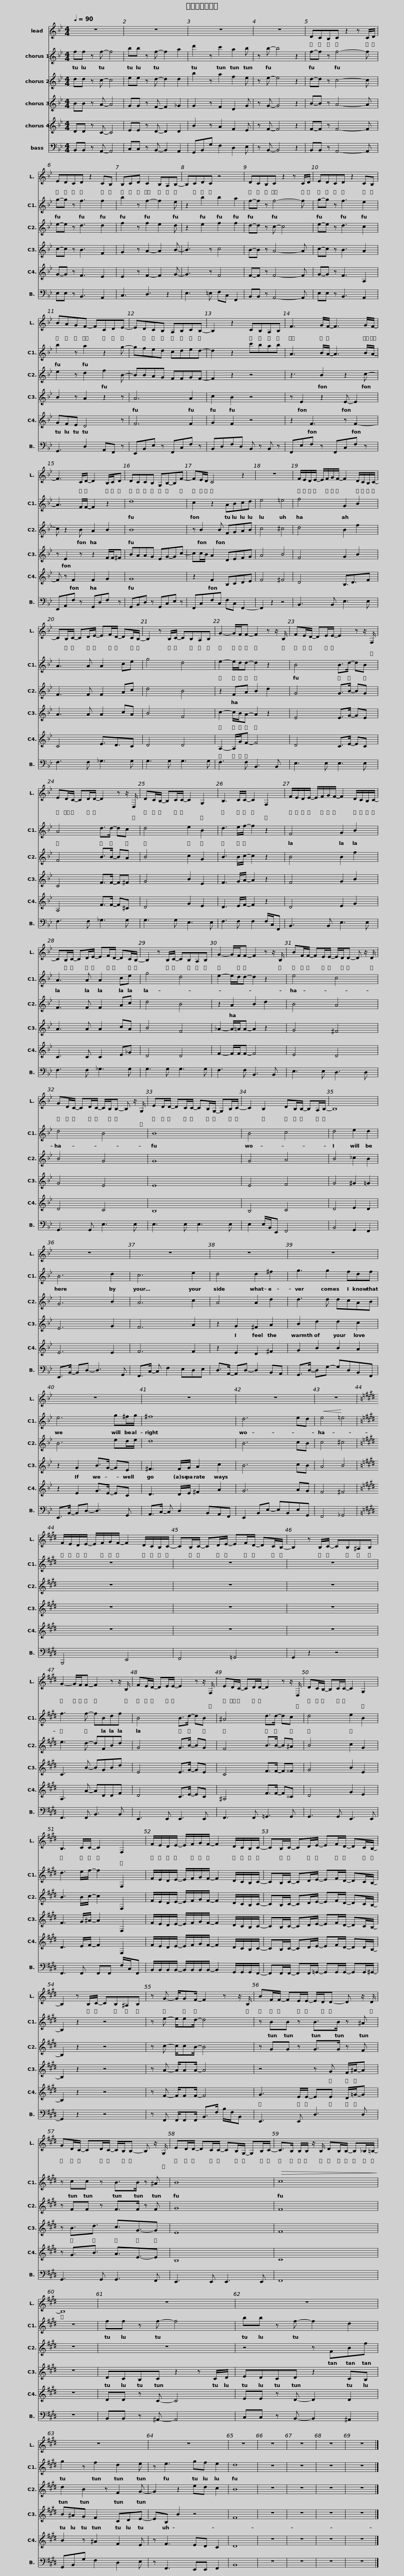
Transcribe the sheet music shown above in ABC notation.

X:1
%%score 1 2 3 4 5 6
L:1/8
Q:1/4=90
M:4/4
I:linebreak $
K:Bb
V:1 treble
V:2 treble
V:3 treble
V:4 treble
V:5 treble
V:6 bass
V:1
 z8 | z8 | z8 | z8 | DCB,C z2 z C/D/ |$ %5
 EDCD z2 CB, | B,CD C2 B,A,B,- | B,CDC z4 | DCB,C z2 z C/D/ | EDCD z2 CB, |$ %10
 BAGF- FCDE- | EDCB, A,B,CB,- | B,2 z2 CB,A,B, | F3 G/F/- F3 G/F/- |$ F3 C/D/- D2 B,/C/D | %15
 DCCB, G,B,-B,F- | FE/D/ C4 z2 | z8 |$ F/E/D/E/- E/F/G/F/- F2 D/C/B,/C/- | CB,/C/- CD/E/- EF/D/- DC/B,/- | %20
 B,2 z B,/C/- CB,A,B, |$ G2- G/F/F- F2 z z/ B,/ | FE/D/- DE/E/- E2 z z/ F,/ | ED/C/- CD/D/- D2 z z/ D,/ |$ DC/B,/- B,C/C/- C2 G,2 | %25
 B,3 C/C/- C2 F,2 | F/E/D/E/- E/F/G/F/- F2 D/C/B,/C/- |$ CB,/C/- CD/E/- EF/D/- DC/B,/- | B,2 z B,/C/- CB,A,B, | G2- G/F/F- F2 z z/ B,/ |$ %30
 BF/F/- FE/E/- E/D/D- D z/ D/ | GD/C/- CD/C/- C/B,/B,- B, z/ G,/ | ED/D/- DC/C/- CB,/G,/- G,B,/C/- |$ C2 B,2 DB,/B,/- B,A,/B,/- | B,8 | %35
 z8 | z8 |$ z8 | z8 | z8 |$ %40
 z8 | z8 | z8 |[K:E] F/E/D/E/- E/F/G/F/- F2 D/C/B,/C/- |$ CB,/C/- CD/E/- EF/D/- DC/B,/- | %45
 B,2 z B,/C/- CB,^A,B, | G2- G/F/F- F2 z z/ B,/ |$ FE/D/- DE/E/- E2 z z/ F,/ | ED/C/- CD/D/- D2 z z/ D,/ | DC/B,/- B,C/C/- C2 G,2 |$ %50
 B,3 C/C/- C2 F,2 | F/E/D/E/- E/F/G/F/- F2 D/C/B,/C/- | CB,/C/- CD/E/- EF/D/- DC/B,/- |$ B,2 z B,/C/- CB,^A,B, | z G- G/GF/- F2 z z/ B,/ | %55
 BF/F/- FE/E/- E/D/D- D z/ D/ |$ GD/C/- CD/C/- C/B,/B,- B, z/ G,/ | ED/D/- DC/C/- CB,/G,/- G,B,/C/- |$ C>B, B,/B,/ z/ B,/ DB,/B,/- B,_B,/=B,/- | B,8 | %60
 z8 | z8 |$ z8 | z8 | z8 | %65
 z8 | z8 | z8 | z8 |] %69
V:2
 ff z f- f4 | bb z f- f2 a2 | d'2 z c'2 a2 b | z b- b4 z2 | f-f z f4- f |$ %5
 g-g z f3 f2 | b2 z f2- f2 e | z2 b2 b2 a2 | f-f z f4- f | g-g z f3 e2 |$ %10
 b2 z a2 z2 g- | gfed cded- | d2 z2 c'bab | A3 B/A/- A3 B/A/- |$ A3 F/F/- F2 z2 | %15
 d8 | c2 z2 ABcd | e4 =e4 |$ f4 G2 B2 | A3 A A2 ce | %20
 g4 d4 |$ e2- e/d/d- d2 z2 | B4 B>d- dB | A4 d>d- dc |$ d4 e2 B2 | %25
 d3 e/f/- f2 z2 | F4 G2 B2 |$ A3 A A2 ce | g4 d4 | e2- e/d/d- d2 z2 |$ %30
 e4 c4 | d4 B4 | B8 |$ B4 c4 | d4 e2 d2 | %35
 B6 d2 | c6 e2 |$ d4 d2 ^f2 | g3 g2 fdf | e6 g^f/g/ |$ %40
 ^f8 | d6 ed |!<(! e4!<)! =e4 |[K:E] z8 |$ z8 | %45
 z8 | f3 f- fBdf |$ B4 B>d- dB | ^A4 d>d- dc | d4 e2 B2 |$ %50
 d3 e/f/- f2 F,2 | F/E/D/E/- E/F/G/F/- F2 D/C/B,/C/- | CB,/C/- CD/E/- EF/D/- DC/B,/- |$ B,2 z2 z4 | z e- e/ed/- d4 | %55
 z BB z B>B z ^A |$ z cc z B>B z ^A | B8 |$!>(! c8!>)! | z8 | %60
 ff z f- f4 | bb z f- f2 d2 |$ g2 z f2 d2 e | z e3 gf e2 | d8 | %65
 z8 | z8 | z8 | z8 |] %69
V:3
 dd z c- c4 | ee z d- d2 d2 | b2 z a2 f2 e | z e- e4 z2 | d-d z c4- c |$ %5
 e-e z d3 d2 | f2 z f2 e2 d | z2 e2 f2 f2 | d-d z c- c4 | e-e z d3 c2 |$ %10
 e2 z d2 f2 B- | BBAG FFGF- | F2 z2 z4 | z3 B2 z2 c- |$ c z2 B A2 B2 | %15
 B8 | z B2 B FGAB | c4 ^c4 |$ d4 B2 f2 | F3 F F2 Ac | %20
 d4 B4 |$ z2 FA B2 d2 | G4 G>B- BG | F4 B>B- BA |$ B4 c2 G2 | %25
 B3 B/c/- c2 z2 | B4 B2 f2 |$ F3 F F2 Ac | d4 B4 | z2 A2 B2 d2 |$ %30
 B4 A4 | B4 G4 | G8 |$ G4 A4 | B4 _c2 B2 | %35
 G6 B2 | A6 c2 |$ A4 A2 d2 | d3 d dcAB | B6 ed/e/ |$ %40
 d8 | B6 cB | c4 ^c4 |[K:E] z8 |$ z8 | %45
 z8 | e3 d- dFBd |$ G4 G>B- BG | F4 B>B- B^A | B4 c2 G2 |$ %50
 B3 B/c/- c2 F,2 | F/E/D/E/- E/F/G/F/- F2 D/C/B,/C/- | CB,/C/- CD/E/- EF/D/- DC/B,/- |$ B,2 z2 z4 | z c- c/cB/- B4 | %55
 z GG z G>G z F |$ z FF z F>F z F | G8 |$ F8 | z8 | %60
 z8 | z4 z FBf |$ d2 B2 z F2 G- | G2 z2 ed c2 | B8 | %65
 z8 | z8 | z8 | z8 |] %69
V:4
 BB z A- A4 | GG z F- F2 _G2 | G2 z F2 D2 G | z G- G4 z2 | B-B z A4- A |$ %5
 c-c z B3 F2 | G2 z A2- A2 B- | B3 z c4 | B-B z A4- A | c-c z B3 A2 |$ %10
 B2 z A2 z2 z | A6 A2 | c2 B2 z4 | z E2 z2 E- E2 |$ z E2 z z2 F/F/^F | %15
 BAAG EG-Gc- | cc/B/ A2 DEFG | A4 B4 |$ F4 G2 B2 | A3 A A2 cA | %20
 B4 F4 |$ c2- c/B/A- A2 z2 | E4 E>G- GE | C4 F>F- F^F |$ G4 B2 E2 | %25
 F3 G/A/- A2 z2 | F4 G2 B2 |$ A3 A A2 cA | B4 F4 | _A2- A/=A/A- A2 z2 |$ %30
 G4 ^F4 | G4 E4 | E8 |$ E4 F4 | G4 ^G2 =G2 | %35
 E6 G2 | F6 A2 |$ z2 G2 ^F2 A2 | B2 d2 d2 c2 | z2 G2 B>G- GE |$ %40
 ^F3 F/G/ A2 c2 | B6 cB | A4 B4 |[K:E] z8 |$ z8 | %45
 z8 | C3 B- BGBd |$ E4 E>G- GE | C4 F>F- F^^F | G4 B2 E2 |$ %50
 F3 G/^A/- A2 F,2 | F/E/D/E/- E/F/G/F/- F2 D/C/B,/C/- | CB,/C/- CD/E/- EF/D/- DC/B,/- |$ B,2 z2 z4 | z A- A/AA/- A4 | %55
 z4 z G F/^A/-A |$ z B3/2d3/2 c3/2G3/2-G | E8 |$ F8 | z8 | %60
 DCB,C z2 z C/D/ | EDCD z2 CB, |$ B^AG F2 CDE- | EB, B2 z4 | F8 | %65
 z8 | z8 | z8 | z8 |] %69
V:5
 DD z C- C4 | EE z D- D2 D2 | B2 z A2 F2 E | z F- F4 z2 | F-F z F4- F |$ %5
 G-G z F3 E2 | E2 z F2- F2 G- | G3 z F4 | F-F z F4- F | G-G z F3 A,2 |$ %10
 GFE D4 z | F6 F2 | G2 F2 z4 | z2 F3 z F2- |$ F z F2 F2 G2 | %15
 G8 | z2 F2 B,CDE | F4 ^F4 |$ D4 B,3/2D3/2F | C4 E3/2D3/2C | %20
 D4 D4 |$ A,2- A,/G/F- F4 | D4 C>E- EC | A,4 F>F- F^C |$ D4 G2 E2 | %25
 D3 E/F/- F2 z2 | D4 E2 G2 |$ C3 C C2 E_G | D4 D4 | F2- F/F/F- F4 |$ %30
 E4 D4 | D4 C4 | B,8 |$ B,4 C4 | D4 E2 D2 | %35
 E6 E2 | F6 F2 |$ z2 E2 D2 ^F2 | G2 B2 B2 A2 | z2 E2 G>E- EC |$ %40
 D3 D/E/ ^F2 A2 | G6 AG | F4 ^F4 |[K:E] z8 |$ z8 | %45
 z8 | A,3 A- ADDF |$ D4 C>E- EC | ^A,4 F>F- F^^C | D4 G2 E2 |$ %50
 D3 E/F/- F2 F,2 | F/E/D/E/- E/F/G/F/- F2 D/C/B,/C/- | CB,/C/- CD/E/- EF/D/- DD/B,/- |$ B,2 z2 z4 | z F- F/FF/- F4 | %55
 G3 E/E/- EE D/=G/-G |$ z G3/2B3/2 A3/2E3/2-E | B,8 |$ C8 | z8 | %60
 DD z C- C4 | EE z D- D2 D2 |$ B2 z ^A2 F2 E | z F3 ED C2 | D8 | %65
 z8 | z8 | z8 | z8 |] %69
V:6
 B,,B,, z A,,- A,,4 | C,C, z B,,- B,,2 A,,2 | G,,B,,G, F,2 D,2 E, | z B,,- B,,4 z2 | B,,B,, z A,,4- A,, |$ %5
 E,E, z B,,3 A,,2 | C,3 D,3 z2 | E,3 =E, F,C, F,,2 | B,,B,, z A,,4- A,, | E,E, z B,,3 A,,2 |$ %10
 G,,3 D,2 A,,F,, z | E,,B,,E, z F,,C,F, z | B,,D,F,D, B,, z B,, z | F,,E,F, z F,,C,F, z |$ E,,A,,F, z G,,D,F, z | %15
 G,,B,,D, z G,,C,E, z | F,,C,F,C, F,C, F,,2- | F,,2 z2 z4 |$ B,,3 B,, E,3 E, | F,3 F, _G,3 G, | %20
 G,3 G, G,3 G, |$ F,3 F, B,,3 B,, | E,3 E, E,3 E, | F,3 F, _G,3 G, |$ G,3 G, E,3 E, | %25
 F,3 F, F,2 F,/C,/F,, | B,,3 B,, E,3 E, |$ F,3 F, _G,3 G, | G,3 G, G,3 G, | F,3 F, B,,3 B,, |$ %30
 E,3 E, D,3 D, | G,,3 G,, E,3 E, | E,3 E, E,3 E, |$ E,2 E,/B,,/E,, F,,4 | B,,4 G,,2 F,,2 | %35
 E,,>B,,- B,,D,- D,3 G,, | F,,>C,- C, F,2 E,D,E, |$ D,>A,,- A,,D,- D,2 B,,A,, | G,,>D,- D,G,- G,D,B,,F,, | E,,>B,,- B,,D,- D,3 G,, |$ %40
 A,,>C,- C, D,2 B,,A,,F,, | E,,2 B,,E,- E,B,,E,G,, | F,,4 _G,,4 |[K:E] B,,,4 E,,4 |$ F,,4 =G,,4 | %45
 G,,2 z2 z4 | F,,3 F,, B,,3 B,, |$ E,,3 E,, E,,3 E,, | F,,3 F,, =G,,3 G,, | G,,3 G,, E,,3 E,, |$ %50
 F,,3 F,, F,,F,, F,/C,/F,, | B,,/B,,/B,,/B,,/- B,,/B,,/B,,/B,,/- B,,2 G,,/G,,/G,,/F,,/- | F,,F,,/F,,/- F,,F,,/=G,,/- G,,G,,/G,,/- G,,G,,/^G,,/- |$ G,,2 z2 z4 | z F,, F,,/F,,F,,/ B,,>F, B,/F,/B,, | %55
 E,,3 E,, D,3 D, |$ G,,3 G,, G,,3 F,, | E,,3 E,, E,,3 E,, |$ F,,8 | z8 | %60
 B,,B,, z ^A,,- A,,4 | C,C, z B,,- B,,2 ^A,,2 |$ G,,B,,G, F,2 D,2 E, | z F,,3 E,,E,, F,,2 | B,,8 | %65
 z8 | z8 | z8 | z8 |] %69
